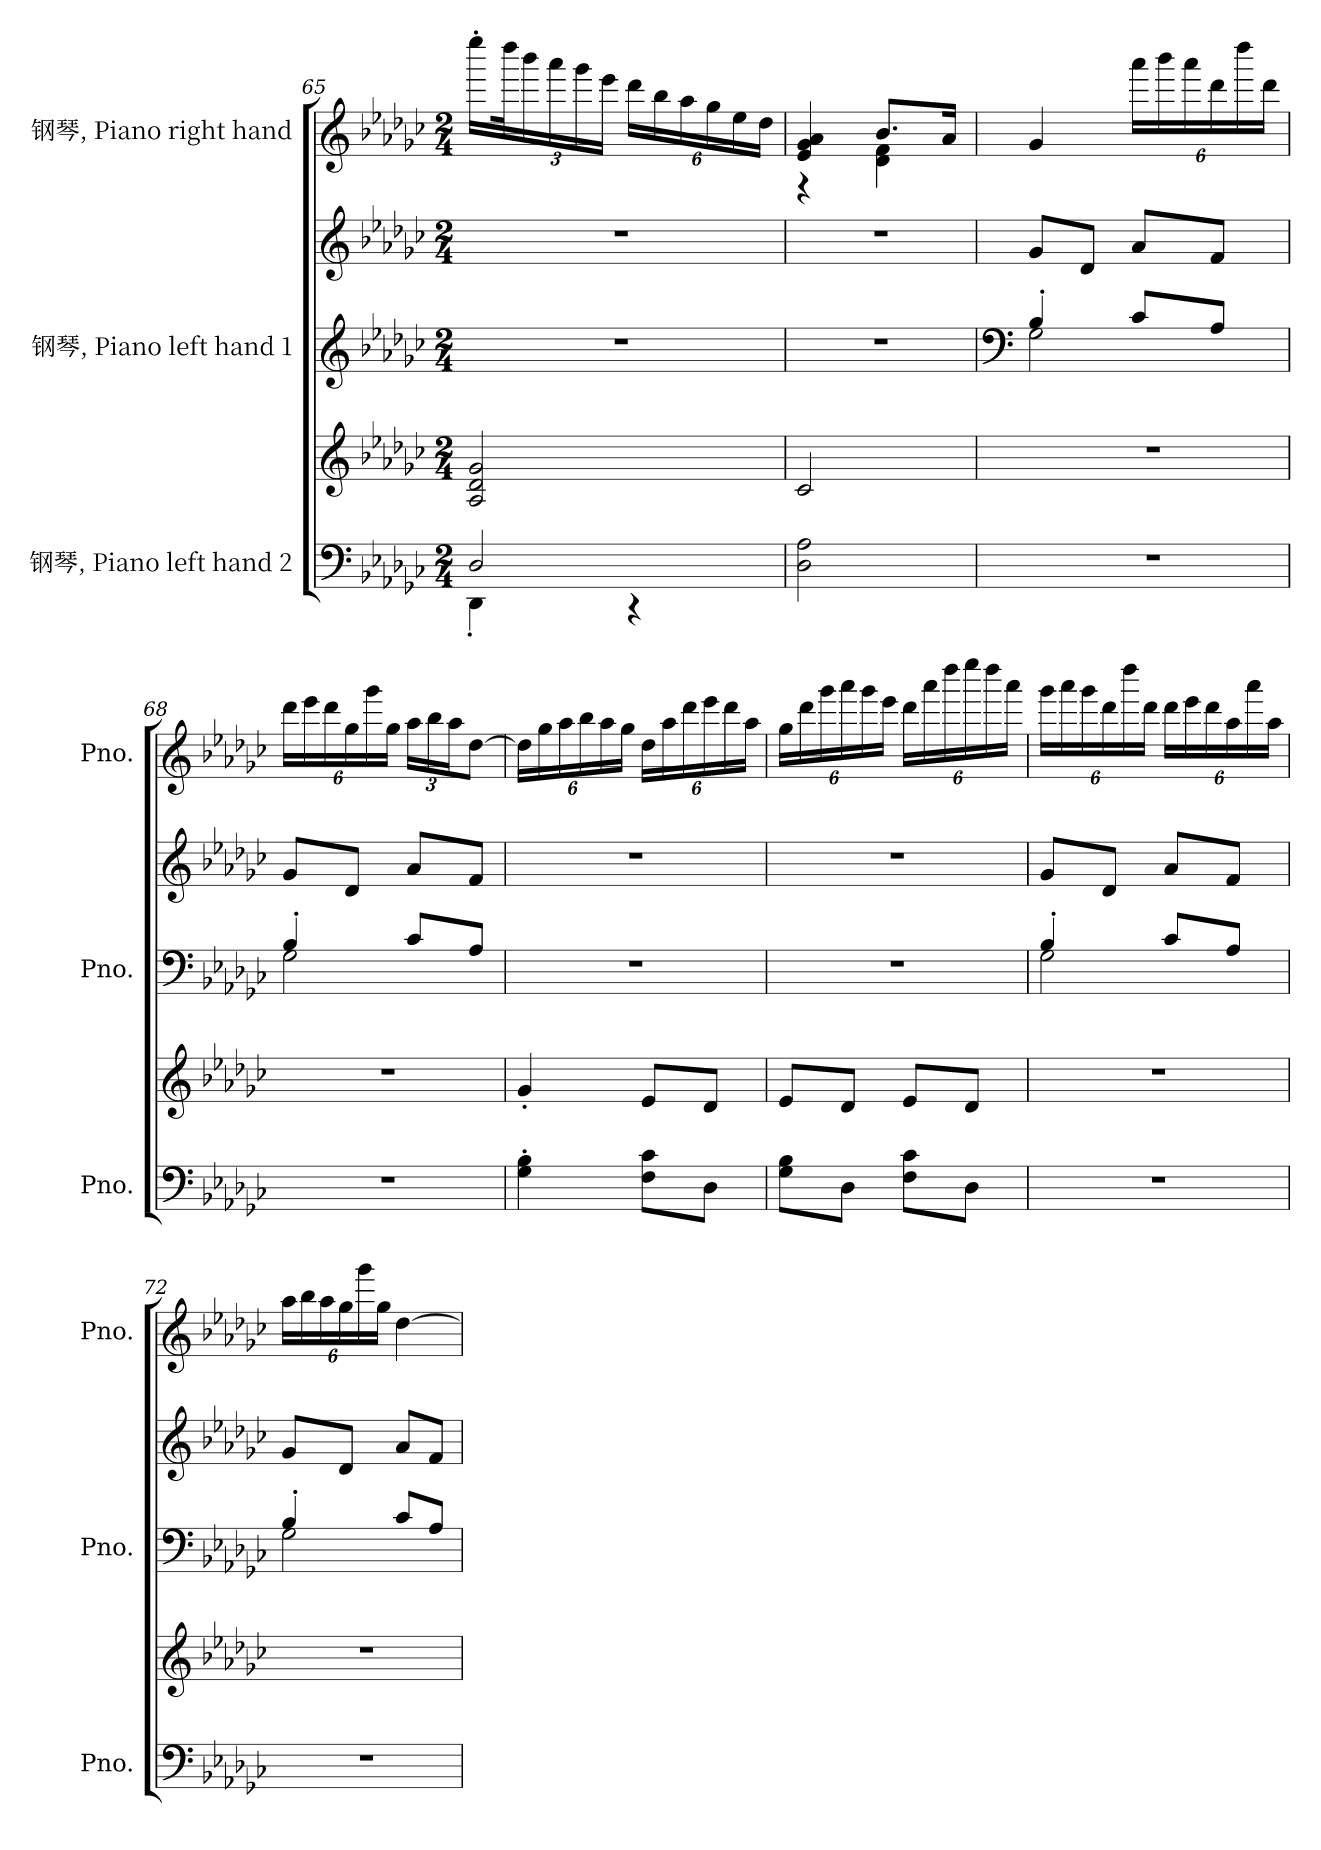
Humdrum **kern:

**kern	**kern	**kern	**kern	**kern
*part3	*part3	*part2	*part2	*part1
*staff5	*staff4	*staff3	*staff2	*staff1
*I"钢琴, Piano left hand 2	*	*I"钢琴, Piano left hand 1	*	*I"钢琴, Piano right hand
*I'Pno.	*	*I'Pno.	*	*I'Pno.
*clefF4	*clefG2	*clefG2	*clefG2	*clefG2
*k[b-e-a-d-g-c-]	*k[b-e-a-d-g-c-]	*k[b-e-a-d-g-c-]	*k[b-e-a-d-g-c-]	*k[b-e-a-d-g-c-]
*M2/4	*M2/4	*M2/4	*M2/4	*M2/4
=65	=65	=65	=65	=65
*^	*	*	*	*
2D-/	4DD-'\	2A-/ 2d-/ 2g-/	2r	2r	16eeee-'\LL
*	*	*	*	*	*Xbrackettup
.	.	.	.	.	48dddd-\K
.	.	.	.	.	24bbb-\
.	.	.	.	.	24aaa-\
.	.	.	.	.	24ggg-\
.	.	.	.	.	24eee-\JJ
.	4r	.	.	.	24ddd-\LL
.	.	.	.	.	24bb-\
.	.	.	.	.	24aa-\
.	.	.	.	.	24gg-\
.	.	.	.	.	24ee-\
.	.	.	.	.	24dd-\JJ
*v	*v	*	*	*	*
=66	=66	=66	=66	=66
*	*	*	*	*^
2D-\ 2A-\	2c-/	2r	2r	4e-/ 4g-/ 4a-/	4r
.	.	.	.	8.b-/L	4d-\ 4f\
.	.	.	.	16a-/Jk	.
*	*	*	*	*v	*v
!!LO:PB:g=z
=67	=67	=67	=67	=67
*	*	*clefF4	*	*
*	*	*^	*	*
2r	2r	4B-'/	2G-\	8g-/L	4g-/
.	.	.	.	8d-/J	.
.	.	8c-/L	.	8a-/L	24aaa-\LL
.	.	.	.	.	24bbb-\
.	.	.	.	.	24aaa-\
.	.	8A-/J	.	8f/J	24ddd-\
.	.	.	.	.	24dddd-\
.	.	.	.	.	24ddd-\JJ
=68	=68	=68	=68	=68	=68
2r	2r	4B-'/	2G-\	8g-/L	24ddd-\LL
.	.	.	.	.	24eee-\
.	.	.	.	.	24ddd-\
.	.	.	.	8d-/J	24gg-\
.	.	.	.	.	24ggg-\
.	.	.	.	.	24gg-\JJ
.	.	8c-/L	.	8a-/L	24aa-\LL
.	.	.	.	.	24bb-\
.	.	.	.	.	24aa-\J
.	.	8A-/J	.	8f/J	[8dd-\J
*	*	*v	*v	*	*
=69	=69	=69	=69	=69
4G-\' 4B-\'	4g-'/	2r	2r	24dd-\LL]
.	.	.	.	24gg-\
.	.	.	.	24aa-\
.	.	.	.	24bb-\
.	.	.	.	24aa-\
.	.	.	.	24gg-\JJ
8F\ 8c-\L	8e-/L	.	.	24dd-\LL
.	.	.	.	24aa-\
.	.	.	.	24ddd-\
8D-\J	8d-/J	.	.	24eee-\
.	.	.	.	24ddd-\
.	.	.	.	24aa-\JJ
!!LO:LB:g=z
=70	=70	=70	=70	=70
8G-\ 8B-\L	8e-/L	2r	2r	24gg-\LL
.	.	.	.	24ddd-\
.	.	.	.	24ggg-\
8D-\J	8d-/J	.	.	24aaa-\
.	.	.	.	24ggg-\
.	.	.	.	24eee-\JJ
8F\ 8c-\L	8e-/L	.	.	24ddd-\LL
.	.	.	.	24aaa-\
.	.	.	.	24dddd-\
8D-\J	8d-/J	.	.	24eeee-\
.	.	.	.	24dddd-\
.	.	.	.	24aaa-\JJ
=71	=71	=71	=71	=71
*	*	*^	*	*
2r	2r	4B-'/	2G-\	8g-/L	24ggg-\LL
.	.	.	.	.	24aaa-\
.	.	.	.	.	24ggg-\
.	.	.	.	8d-/J	24ddd-\
.	.	.	.	.	24dddd-\
.	.	.	.	.	24ddd-\JJ
.	.	8c-/L	.	8a-/L	24ddd-\LL
.	.	.	.	.	24eee-\
.	.	.	.	.	24ddd-\
.	.	8A-/J	.	8f/J	24aa-\
.	.	.	.	.	24aaa-\
.	.	.	.	.	24aa-\JJ
!!LO:PB:g=z
=72	=72	=72	=72	=72	=72
2r	2r	4B-'/	2G-\	8g-/L	24aa-\LL
.	.	.	.	.	24bb-\
.	.	.	.	.	24aa-\
.	.	.	.	8d-/J	24gg-\
.	.	.	.	.	24ggg-\
.	.	.	.	.	24gg-\JJ
.	.	8c-/L	.	8a-/L	[4dd-\
.	.	8A-/J	.	8f/J	.
*	*	*v	*v	*	*
=	=	=	=	=
*-	*-	*-	*-	*-
